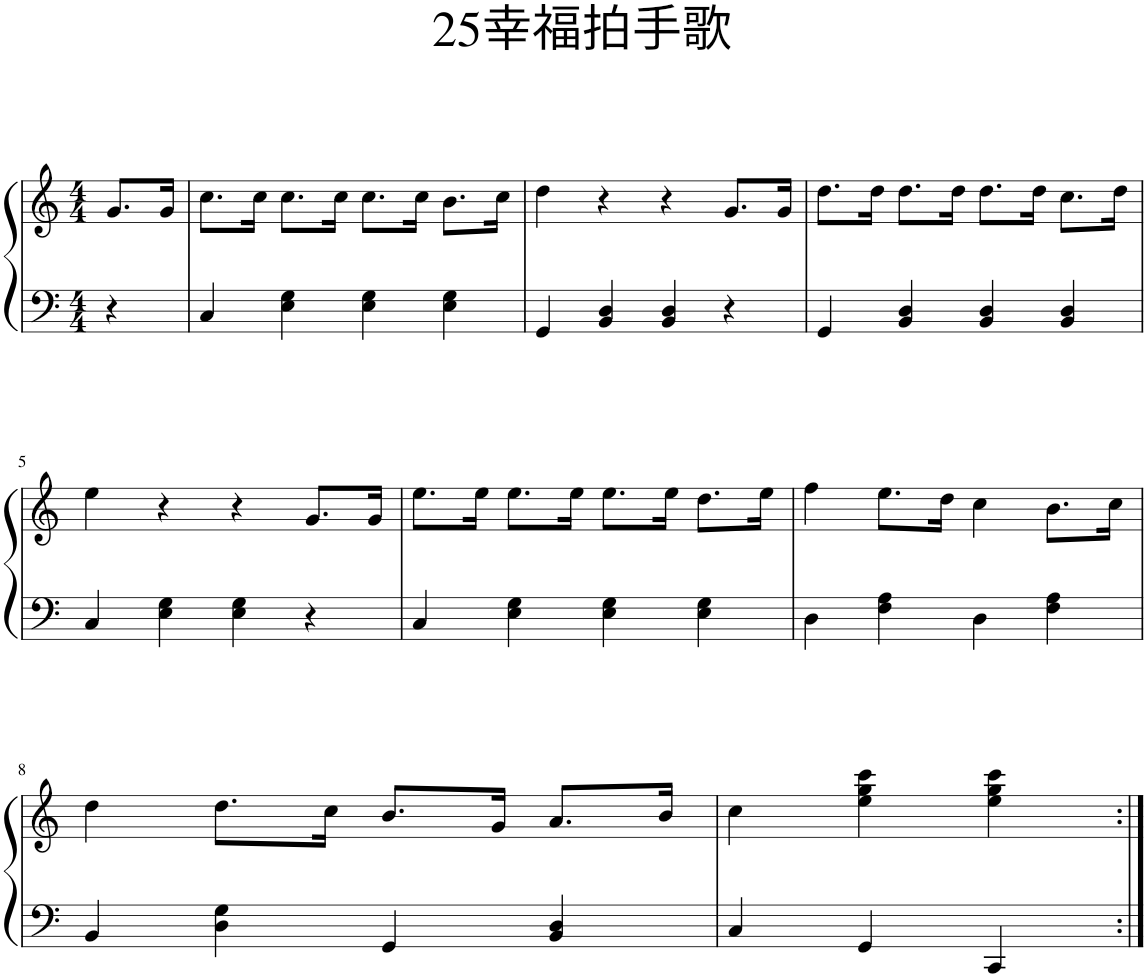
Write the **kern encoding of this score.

**kern	**kern
*part1	*part1
*staff2	*staff1
*I"钢琴	*
*clefF4	*clefG2
*k[]	*k[]
*M4/4	*M4/4
=1	=1
4r	8.g/L
.	16g/Jk
=2	=2
4C/	8.cc\L
.	16cc\Jk
4E\ 4G\	8.cc\L
.	16cc\Jk
4E\ 4G\	8.cc\L
.	16cc\Jk
4E\ 4G\	8.b\L
.	16cc\Jk
=3	=3
4GG/	4dd\
4BB/ 4D/	4r
4BB/ 4D/	4r
4r	8.g/L
.	16g/Jk
=4	=4
4GG/	8.dd\L
.	16dd\Jk
4BB/ 4D/	8.dd\L
.	16dd\Jk
4BB/ 4D/	8.dd\L
.	16dd\Jk
4BB/ 4D/	8.cc\L
.	16dd\Jk
!!LO:LB:g=z
=5	=5
4C/	4ee\
4E\ 4G\	4r
4E\ 4G\	4r
4r	8.g/L
.	16g/Jk
=6	=6
4C/	8.ee\L
.	16ee\Jk
4E\ 4G\	8.ee\L
.	16ee\Jk
4E\ 4G\	8.ee\L
.	16ee\Jk
4E\ 4G\	8.dd\L
.	16ee\Jk
=7	=7
4D\	4ff\
4F\ 4A\	8.ee\L
.	16dd\Jk
4D\	4cc\
4F\ 4A\	8.b\L
.	16cc\Jk
!!LO:LB:g=z
=8	=8
4BB/	4dd\
4D\ 4G\	8.dd\L
.	16cc\Jk
4GG/	8.b/L
.	16g/Jk
4BB/ 4D/	8.a/L
.	16b/Jk
=9	=9
4C/	4cc\
4GG/	4ee\ 4gg\ 4ccc\
4CC/	4ee\ 4gg\ 4ccc\
=:|!	=:|!
*-	*-
